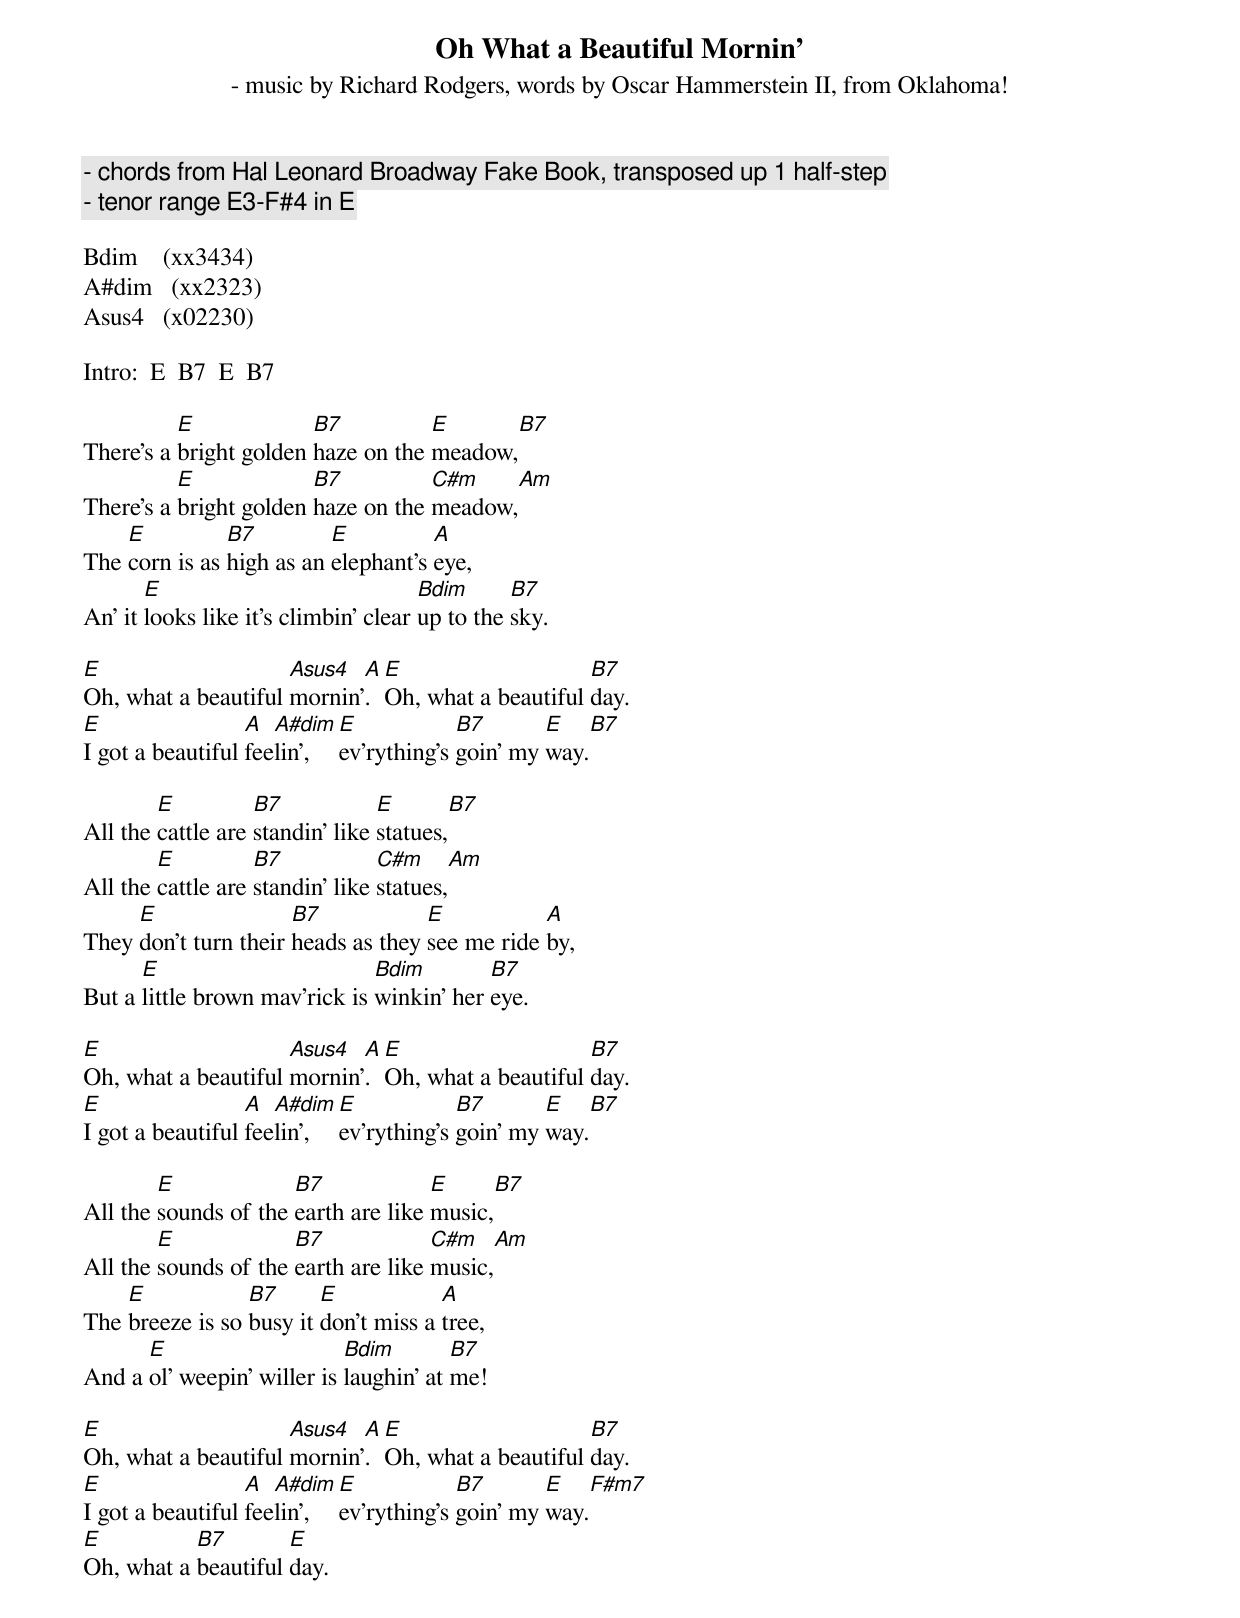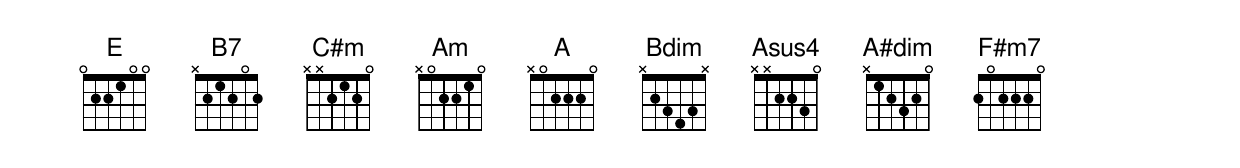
Oh What a Beautiful Mornin'
 - music by Richard Rodgers, words by Oscar Hammerstein II, from Oklahoma!
 - chords from Hal Leonard Broadway Fake Book, transposed up 1 half-step
 - tenor range E3-F#4 in E

Bdim    (xx3434)
A#dim   (xx2323)
Asus4   (x02230)

Intro:  E  B7  E  B7

          E             B7          E      B7
There's a bright golden haze on the meadow,
          E             B7          C#m    Am
There's a bright golden haze on the meadow,
    E          B7         E          A
The corn is as high as an elephant's eye,
       E                              Bdim      B7
An' it looks like it's climbin' clear up to the sky.

E                    Asus4  A  E                    B7
Oh, what a beautiful mornin'.  Oh, what a beautiful day.
E                 A  A#dim  E            B7       E   B7
I got a beautiful feelin',  ev'rything's goin' my way.

        E          B7            E       B7
All the cattle are standin' like statues,
        E          B7            C#m     Am
All the cattle are standin' like statues,
     E                B7            E           A
They don't turn their heads as they see me ride by,
      E                        Bdim        B7
But a little brown mav'rick is winkin' her eye.

E                    Asus4  A  E                    B7
Oh, what a beautiful mornin'.  Oh, what a beautiful day.
E                 A  A#dim  E            B7       E   B7
I got a beautiful feelin',  ev'rything's goin' my way.

        E             B7             E     B7
All the sounds of the earth are like music,
        E             B7             C#m   Am
All the sounds of the earth are like music,
    E            B7      E            A
The breeze is so busy it don't miss a tree,
      E                     Bdim        B7
And a ol' weepin' willer is laughin' at me!

E                    Asus4  A  E                    B7
Oh, what a beautiful mornin'.  Oh, what a beautiful day.
E                 A  A#dim  E            B7       E     F#m7
I got a beautiful feelin',  ev'rything's goin' my way.
E          B7        E
Oh, what a beautiful day.
